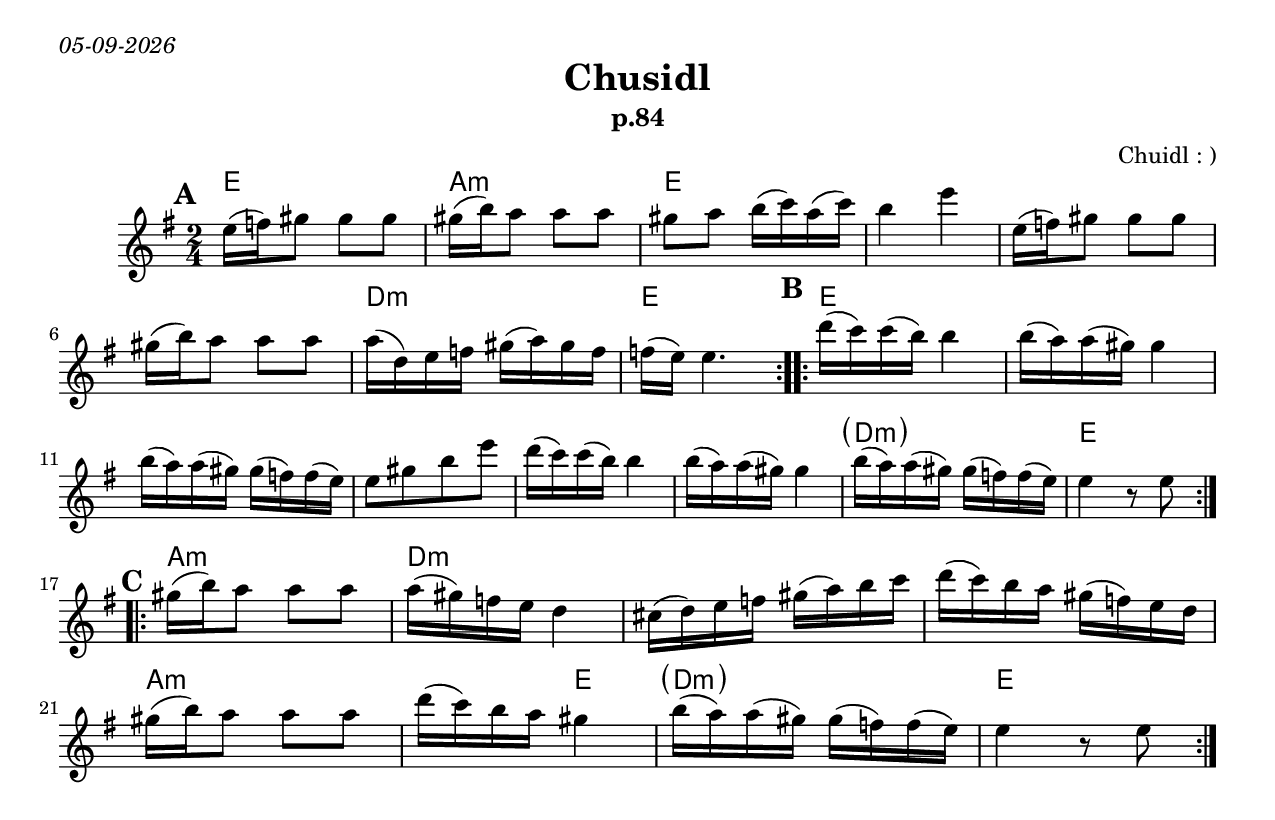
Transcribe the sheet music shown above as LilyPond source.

\version "2.18.0"
\include "english.ly"
\paper{
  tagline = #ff
  print-all-headers = ##t
  #(set-paper-size "letter")
}
date = #(strftime "%d-%m-%Y" (localtime (current-time)))

\markup{ \italic{ \date }  }

%\markup{ Got something to say? }

global = {
  \clef treble
  \key e \minor
  \time 2/4
  \set Score.markFormatter = #format-mark-box-alphabet
}

%#################################### Melody ########################
%melody =  \transpose c d \relative c' {  %transpose for clarinet
melody = \relative c'' {
  \global
  %\partial 16*3 a16 d f   %lead in notes

  \repeat volta 2{
   \mark \default
   e16(f) gs8 gs gs
   gs16 (b)a8 a a
   gs8 a b16(c) a(c)
   b4 e

   e,16(f) gs8 gs gs
   gs16 (b)a8 a a
   a16(d,) e f gs(a) gs f
   f16(e) e4.
  }

 % \break
  \repeat volta 2{
   \mark \default
   d'16(c) c(b) b4
   b16(a) a(gs) gs4
   b16(a) a(gs) gs(f) f(e)
   e8 [gs b e]

   d16(c) c(b) b4
   b16(a) a(gs) gs4
   b16(a) a(gs) gs(f) f(e)
   e4 r8 e
    \break
  }


  \repeat volta 2{
  \mark \default
  gs16(b) a8 a a
  a16 (gs) f e d4
  cs16(d) e f  gs(a) b c %not marked?
  d16(c) b a gs(f) e d

  gs16(b) a8 a a
  d16(c) b a gs4
  b16(a) a(gs) gs(f) f(e)
   e4 r8 e

  }
}
%################################# Lyrics #####################
%\addlyrics{ \set stanza = #"1. " }
%################################# Chords #######################
harmonies = \chordmode {
  e2
  a2:m
  e2*4
  d2:m
  e2
  %b
  e2*6
  \parenthesize d2:m
  e2
  %c
  a2:m
  d2*3:m
  a4*3:m
  e4
  \parenthesize d2:m
  e2


}

\score {
  % transpose score below
  %\transpose c d
  <<
    \new ChordNames {
      \set chordChanges = ##f
      \harmonies
    }
    \new Staff   \melody
  >>
  \header{
    title= "Chusidl"
    subtitle="p.84"
    composer= "Chuidl : )"
    instrument =""
    arranger= ""
  }
  \layout{indent = 1.0\cm}
  \midi {
    \tempo 4 = 120

    % \midi { }
  }
}
%{
% more verses:
\markup{}
\markup {
  \font-size #2
  \fill-line {
    \hspace #0.1 % distance from left margin
    \column {
      \line { "1."
	\column {
	  ""
	}
      }
      \hspace #0.2 % vertical distance between verses
      \line { "2."
	\column {
	 ""
	}
      }
    }
    \hspace #0.1  % horiz. distance between columns
    \column {
      \line { "3."
	\column {
	  ""
	}
      }
      \hspace #0.2 % distance between verses
      \line { "4."
	\column {
	 ""
	}
      }
    }
    \hspace #0.1 % distance to right margin
  }
}

%}
